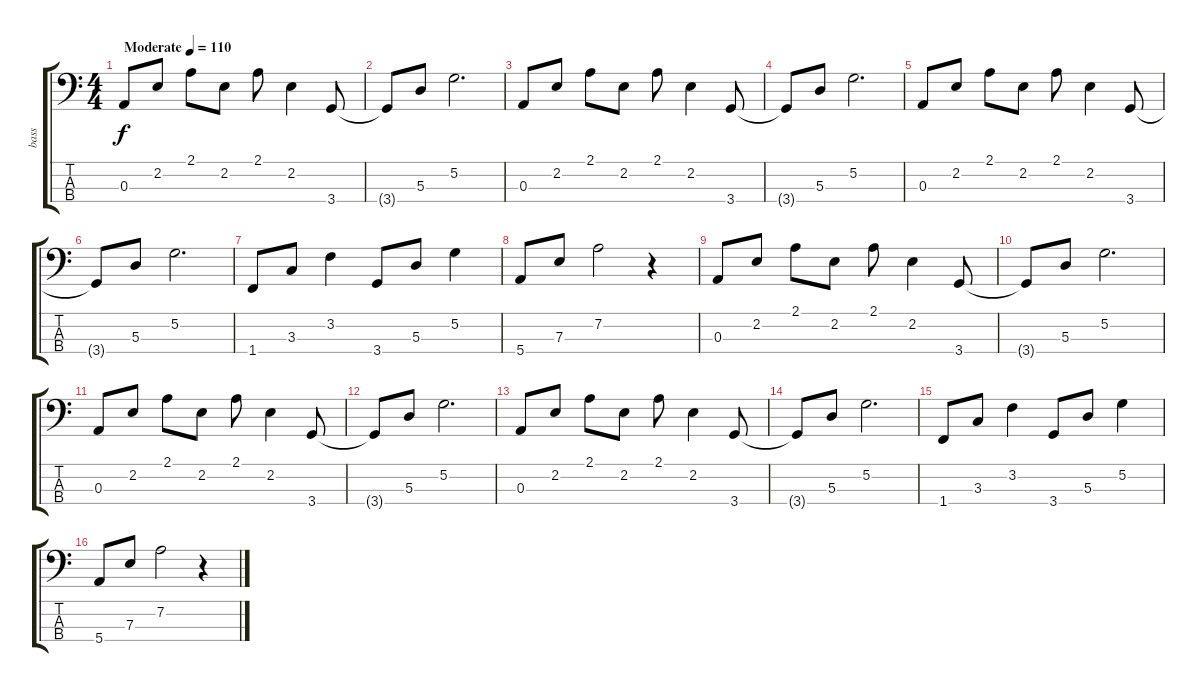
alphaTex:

\track ("bass" "bass") {instrument electricbassfinger}
\staff {score tabs}
\tuning (G2 D2 A1 E1) {hide}
\ts (4 4)
\tempo (110 "Moderate")
\clef f4
\ks c
0.3.8{dy f instrument electricbassfinger} 2.2.8 2.1.8 2.2.8 2.1.8 2.2.4 3.4.8 |
3.4{t}.8 5.3.8 5.2.2{d} |
0.3.8 2.2.8 2.1.8 2.2.8 2.1.8 2.2.4 3.4.8 |
3.4{t}.8 5.3.8 5.2.2{d} |
0.3.8 2.2.8 2.1.8 2.2.8 2.1.8 2.2.4 3.4.8 |
3.4{t}.8 5.3.8 5.2.2{d} |
1.4.8 3.3.8 3.2.4 3.4.8 5.3.8 5.2.4 |
5.4.8 7.3.8 7.2.2 r.4 |
0.3.8 2.2.8 2.1.8 2.2.8 2.1.8 2.2.4 3.4.8 |
3.4{t}.8 5.3.8 5.2.2{d} |
0.3.8 2.2.8 2.1.8 2.2.8 2.1.8 2.2.4 3.4.8 |
3.4{t}.8 5.3.8 5.2.2{d} |
0.3.8 2.2.8 2.1.8 2.2.8 2.1.8 2.2.4 3.4.8 |
3.4{t}.8 5.3.8 5.2.2{d} |
1.4.8 3.3.8 3.2.4 3.4.8 5.3.8 5.2.4 |
5.4.8 7.3.8 7.2.2 r.4
